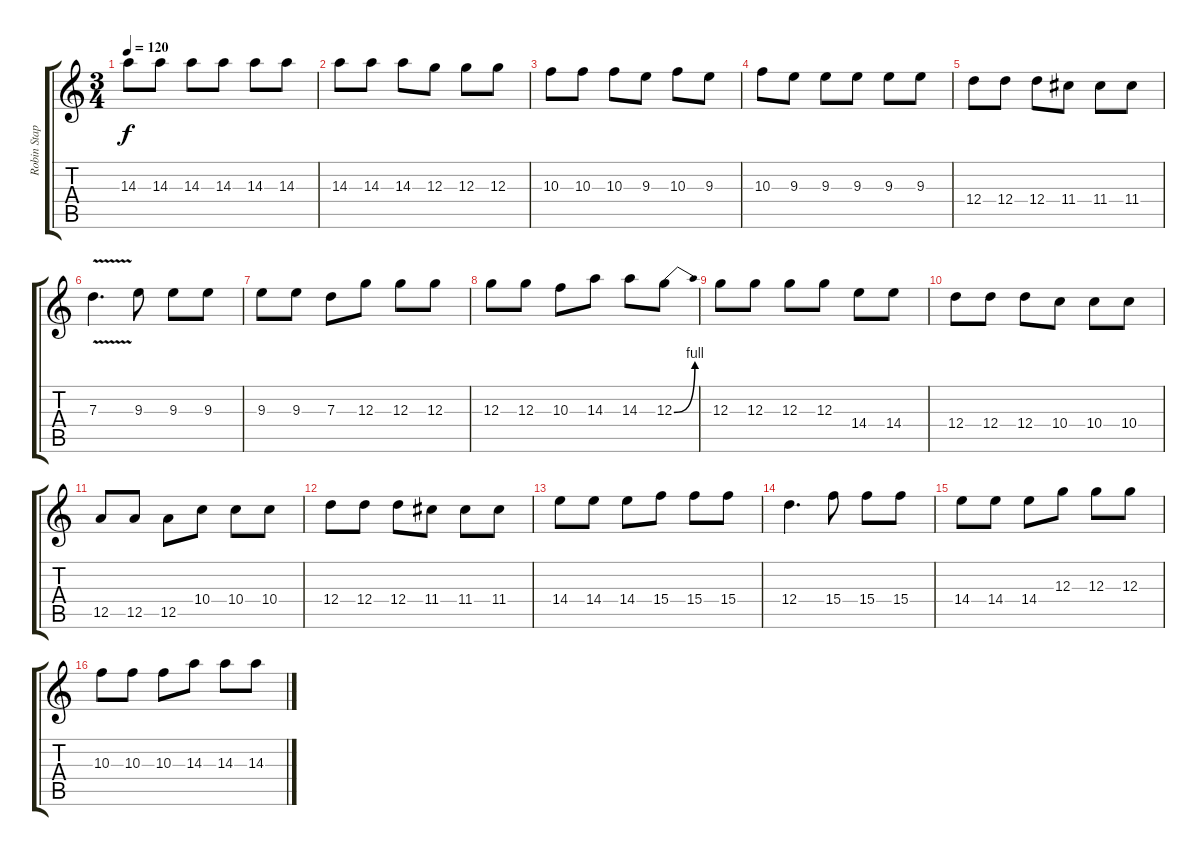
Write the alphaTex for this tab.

\track ("Robin Staps (lead)" "Robin Stap") {instrument electricguitarjazz}
\staff {score tabs}
\tuning (E4 B3 G3 D3 A2 D2) {hide}
\ts (3 4)
\tempo 120
\clef g2
\ks c
14.3.8{dy f} 14.3.8 14.3.8 14.3.8 14.3.8 14.3.8 |
14.3.8 14.3.8 14.3.8 12.3.8 12.3.8 12.3.8 |
10.3.8 10.3.8 10.3.8 9.3.8 10.3.8 9.3.8 |
10.3.8 9.3.8 9.3.8 9.3.8 9.3.8 9.3.8 |
12.4.8 12.4.8 12.4.8 11.4.8 11.4.8 11.4.8 |
7.3{v}.4{d} 9.3.8 9.3.8 9.3.8 |
9.3.8 9.3.8 7.3.8 12.3.8 12.3.8 12.3.8 |
12.3.8 12.3.8 10.3.8 14.3.8 14.3.8 12.3{be (bend 0 0 60 4)}.8 |
12.3.8 12.3.8 12.3.8 12.3.8 14.4.8 14.4.8 |
12.4.8 12.4.8 12.4.8 10.4.8 10.4.8 10.4.8 |
12.5.8 12.5.8 12.5.8 10.4.8 10.4.8 10.4.8 |
12.4.8 12.4.8 12.4.8 11.4.8 11.4.8 11.4.8 |
14.4.8 14.4.8 14.4.8 15.4.8 15.4.8 15.4.8 |
12.4.4{d} 15.4.8 15.4.8 15.4.8 |
14.4.8 14.4.8 14.4.8 12.3.8 12.3.8 12.3.8 |
10.3.8 10.3.8 10.3.8 14.3.8 14.3.8 14.3.8
